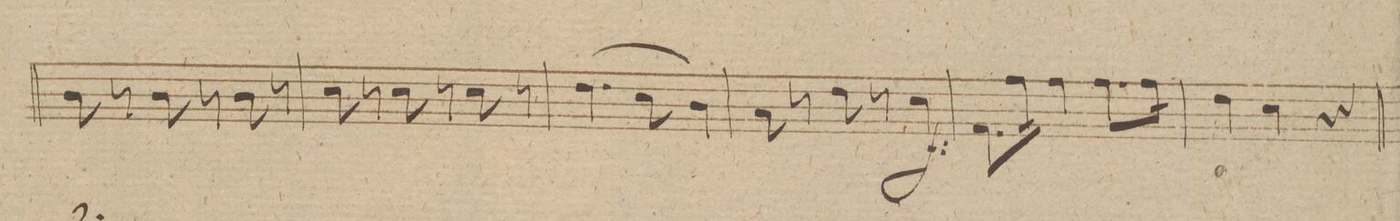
**kern
*I"Organo.
*clefF4
*k[f#g#c#]
*M3/4
8D\
8r
8D\
8r
8D\
8r
=27
8E\
8r
8E\
8r
8E\
8r
=28
(>4.F#\
8E\
4D\)
=29
8C#\
8r
8F#\
8r
4E\
=30
8.AA/L
*16\right
16A\Jk
4A\
8.A\L
16A\Jk
=31
4F#\
4E\
4r
=32
*-
